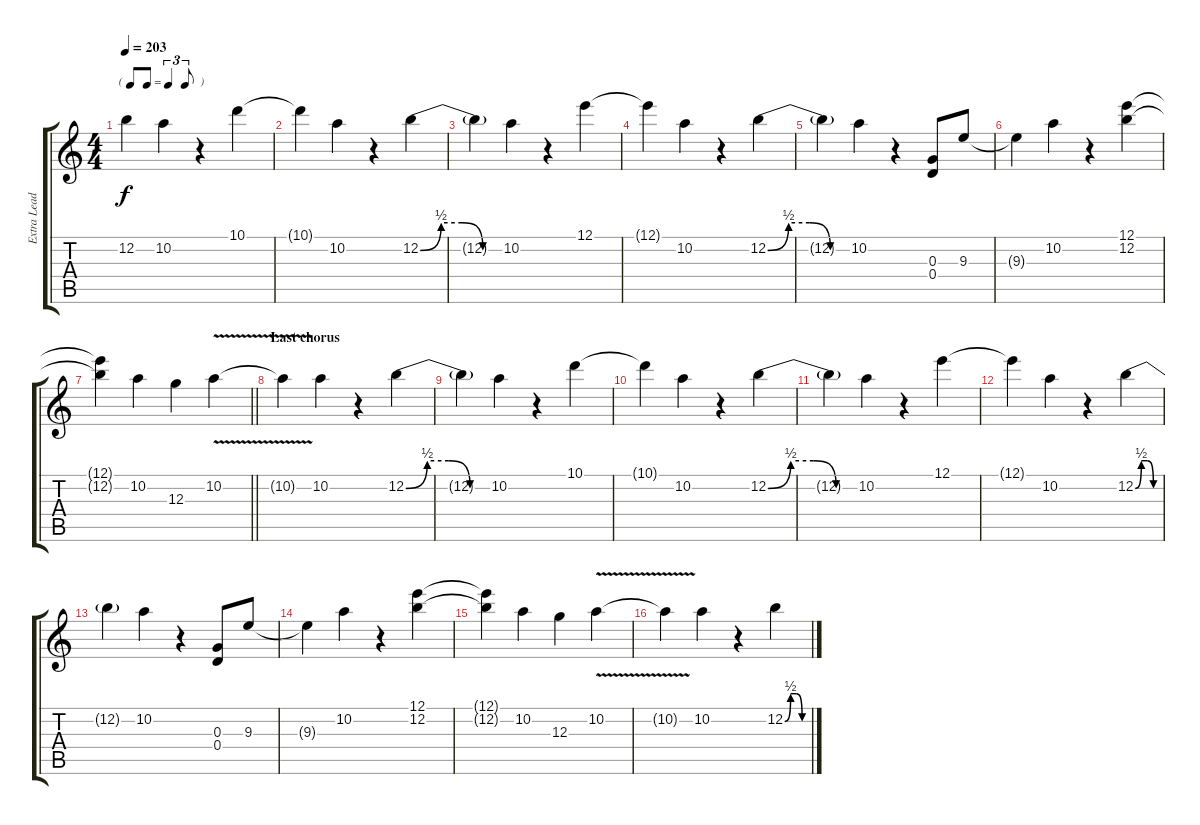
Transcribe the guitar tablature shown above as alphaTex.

\track ("Extra Lead" "Extra Lead") {instrument overdrivenguitar}
\staff {score tabs}
\tuning (E4 B3 G3 D3 A2 E2) {hide}
\ts (4 4)
\tf triplet8th
\tempo 203
\clef g2
\ks c
12.2{t}.4{dy f} 10.2.4 r.4 10.1.4 |
10.1{t}.4 10.2.4 r.4 12.2{be (custom 0 0 15 2 30 2 45 0 60 0)}.4 |
12.2{t}.4 10.2.4 r.4 12.1.4 |
12.1{t}.4 10.2.4 r.4 12.2{be (custom 0 0 15 2 30 2 45 0 60 0)}.4 |
12.2{t}.4 10.2.4 r.4 (0.3 0.4).8 9.3.8 |
9.3{t}.4 10.2.4 r.4 (12.1 12.2).4 |
\barLineRight lightlight
(12.1{t} 12.2{t}).4 10.2.4 12.3.4 10.2{v}.4 |
\section ("" "Last chorus")
10.2{t}.4 10.2.4 r.4 12.2{be (custom 0 0 15 2 30 2 45 0 60 0)}.4 |
12.2{t}.4 10.2.4 r.4 10.1.4 |
10.1{t}.4 10.2.4 r.4 12.2{be (custom 0 0 15 2 30 2 45 0 60 0)}.4 |
12.2{t}.4 10.2.4 r.4 12.1.4 |
12.1{t}.4 10.2.4 r.4 12.2{be (custom 0 0 15 2 30 2 45 0 60 0)}.4 |
12.2{t}.4 10.2.4 r.4 (0.3 0.4).8 9.3.8 |
9.3{t}.4 10.2.4 r.4 (12.1 12.2).4 |
(12.1{t} 12.2{t}).4 10.2.4 12.3.4 10.2{v}.4 |
10.2{t}.4 10.2.4 r.4 12.2{be (custom 0 0 15 2 30 2 45 0 60 0)}.4
